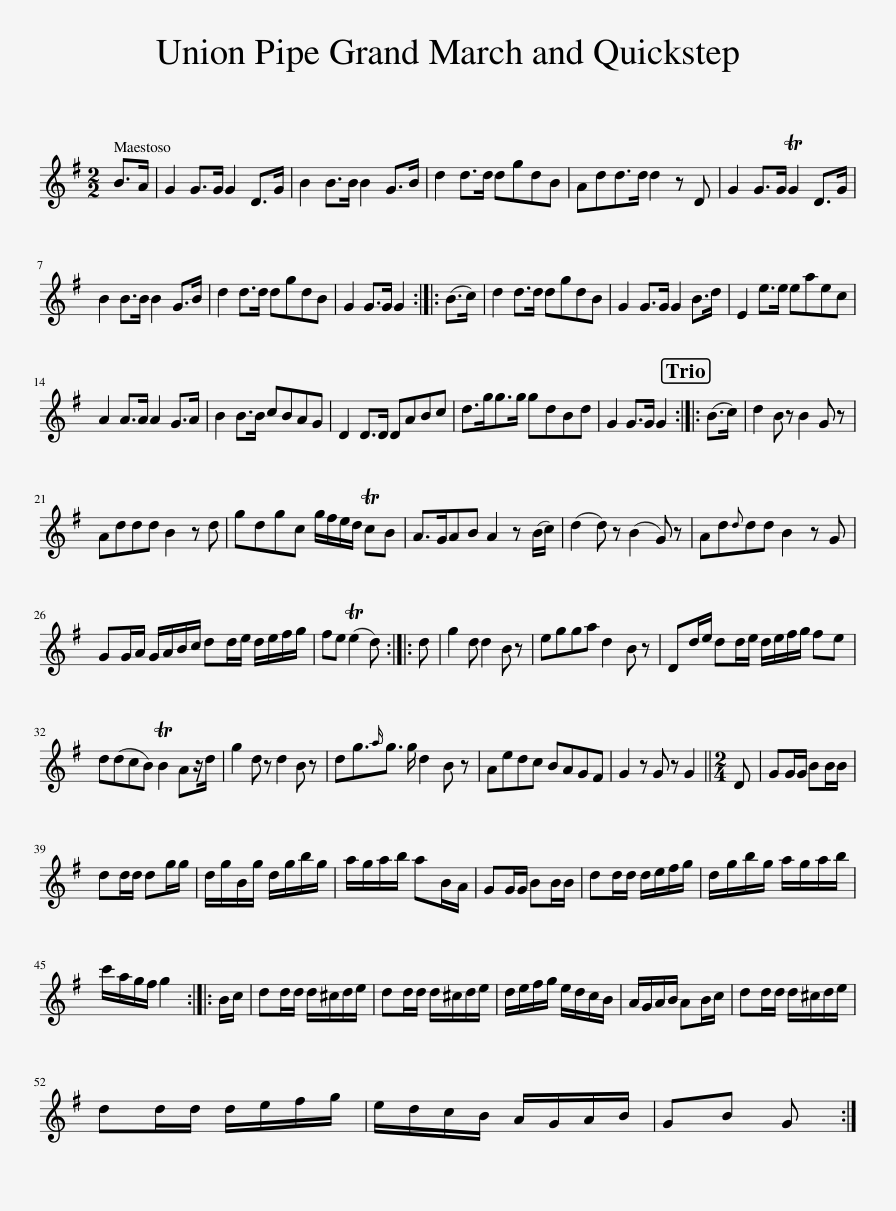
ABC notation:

X:1
L:1/8
M:2/2
I:linebreak $
K:G
V:1 treble
V:1
 B>A | G2 G>G G2 D>G | B2 B>B B2 G>B | d2 d>d dgdB | Add>d d2 z D | %5
 G2 G>G TG2 D>G |$ B2 B>B B2 G>B | d2 d>d dgdB | G2 G>G G2 :: (B>c) | %10
 d2 d>d dgdB | G2 G>G G2 B>d | E2 e>e eaec |$ A2 A>A A2 G>A | B2 B>B cBAG | %15
 D2 D>D DABc | d>gg>g gdBd | G2 G>G G2 :: (B>c) | d2 B z B2 G z |$ %20
 Addd B2 z d | gdgc g/f/e/d/ TcB | A>GAB A2 z (B/c/) | (d2 d) z (B2 G) z | Ad{d}dd B2 z G |$ %25
 GG/A/ G/A/B/c/ dd/e/ d/e/f/g/ | fe (Te2 d) :: d | g2 d d2 B z | egga d2 B z | %30
 Dd/e/ dd/e/ d/e/f/g/ fe |$ d(dcB) TB2 Az/d/ | g2 d z d2 B z | dg3/2{a}g3/2 g/ d2 B z | Aedc BAGF | %35
 G2 z G z G2 ||[M:2/4] D | GG/G/ BB/B/ |$ dd/d/ dg/g/ | d/g/B/g/ d/g/b/g/ | %40
 a/g/a/b/ aB/A/ | GG/G/ BB/B/ | dd/d/ d/e/f/g/ | d/g/b/g/ a/g/a/b/ |$ c'/a/g/f/ g2 :: %45
 B/c/ | dd/d/ d/^c/d/e/ | dd/d/ d/^c/d/e/ | d/e/f/g/ e/d/c/B/ | A/G/A/B/ AB/c/ | %50
 dd/d/ d/^c/d/e/ |$ dd/d/ d/e/f/g/ | e/d/c/B/ A/G/A/B/ | GB G :| %54
